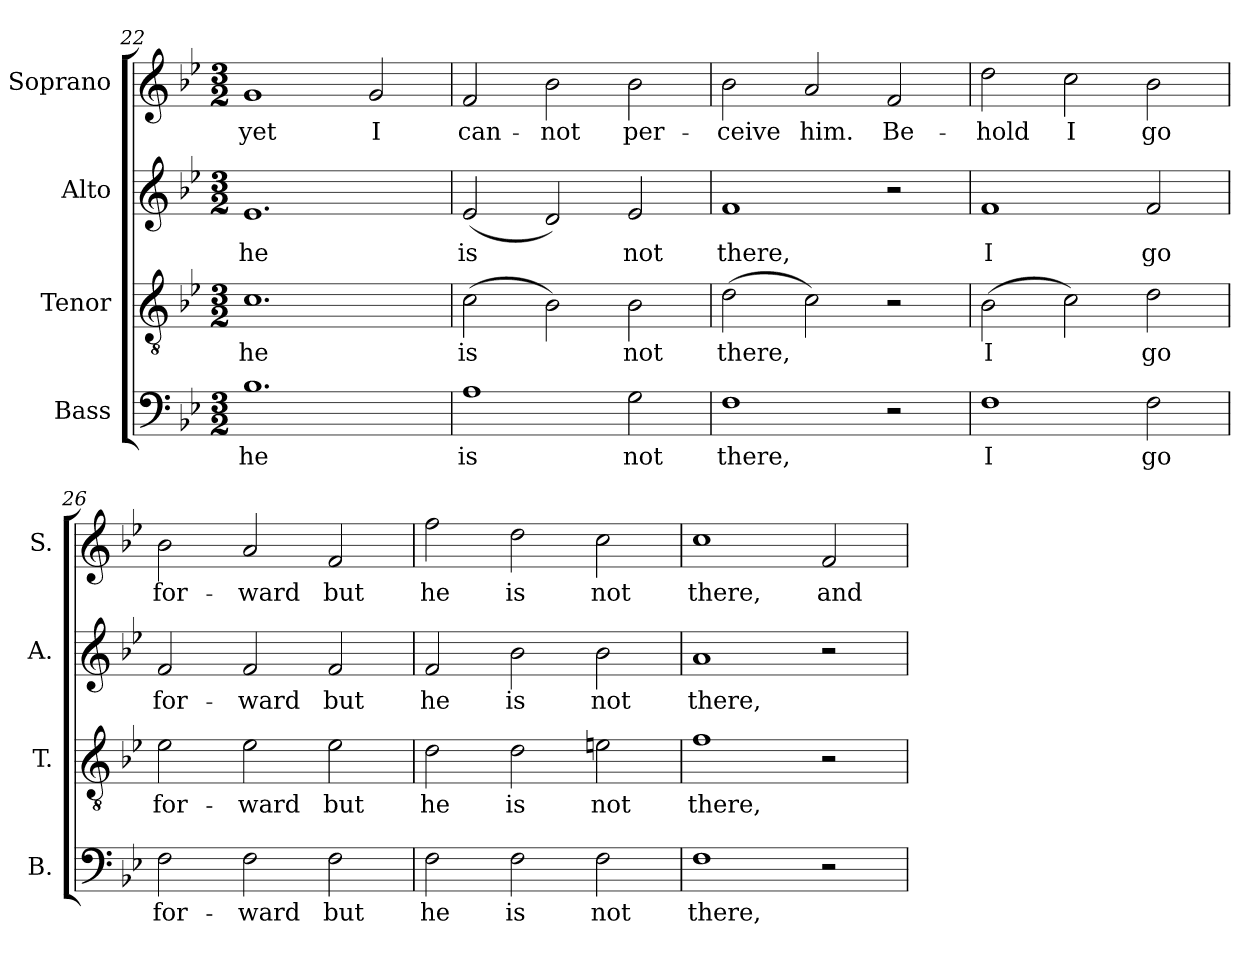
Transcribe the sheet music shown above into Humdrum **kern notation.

**kern	**text	**kern	**text	**kern	**text	**kern	**text
*part4	*part4	*part3	*part3	*part2	*part2	*part1	*part1
*staff4	*staff4	*staff3	*staff3	*staff2	*staff2	*staff1	*staff1
*I"Bass	*	*I"Tenor	*	*I"Alto	*	*I"Soprano	*
*I'B.	*	*I'T.	*	*I'A.	*	*I'S.	*
*clefF4	*	*clefGv2	*	*clefG2	*	*clefG2	*
*	*	*ITrd7c12	*	*	*	*	*
*k[b-e-]	*	*k[b-e-]	*	*k[b-e-]	*	*k[b-e-]	*
*B-:	*	*B-:	*	*B-:	*	*B-:	*
*M3/2	*	*M3/2	*	*M3/2	*	*M3/2	*
=22	=22	=22	=22	=22	=22	=22	=22
!	!LO:LY:b:color=#000000	!	!	!	!	!	!
!	!	!	!LO:LY:b:color=#000000	!	!	!	!
!	!	!	!	!	!LO:LY:b:color=#000000	!	!
!	!	!	!	!	!	!	!LO:LY:b:color=#000000
1.B-i	he	1.Ci	he	1.e-i	he	1gi	yet
!	!	!	!	!	!	!	!LO:LY:b:color=#000000
.	.	.	.	.	.	2gi/	I
=23	=23	=23	=23	=23	=23	=23	=23
!	!LO:LY:b:color=#000000	!	!	!	!	!	!
!	!	!	!LO:LY:b:color=#000000	!	!	!	!
!	!	!	!	!	!LO:LY:b:color=#000000	!	!
!	!	!	!	!	!	!	!LO:LY:b:color=#000000
1Ai	is	(2Ci\	is	(2e-i/	is	2fi/	can-
!	!	!	!	!	!	!	!LO:LY:b:color=#000000
.	.	2BB-i\)	.	2di/)	.	2b-i\	-not
!	!LO:LY:b:color=#000000	!	!	!	!	!	!
!	!	!	!LO:LY:b:color=#000000	!	!	!	!
!	!	!	!	!	!LO:LY:b:color=#000000	!	!
!	!	!	!	!	!	!	!LO:LY:b:color=#000000
2Gi\	not	2BB-i\	not	2e-i/	not	2b-i\	per-
=24	=24	=24	=24	=24	=24	=24	=24
!	!LO:LY:b:color=#000000	!	!	!	!	!	!
!	!	!	!LO:LY:b:color=#000000	!	!	!	!
!	!	!	!	!	!LO:LY:b:color=#000000	!	!
!	!	!	!	!	!	!	!LO:LY:b:color=#000000
1Fi	there,	(2Di\	there,	1fi	there,	2b-i\	-ceive
!	!	!	!	!	!	!	!LO:LY:b:color=#000000
.	.	2Ci\)	.	.	.	2ai/	him.
!	!	!	!	!	!	!	!LO:LY:b:color=#000000
2r	.	2r	.	2r	.	2fi/	Be-
=25	=25	=25	=25	=25	=25	=25	=25
!	!LO:LY:b:color=#000000	!	!	!	!	!	!
!	!	!	!LO:LY:b:color=#000000	!	!	!	!
!	!	!	!	!	!LO:LY:b:color=#000000	!	!
!	!	!	!	!	!	!	!LO:LY:b:color=#000000
1Fi	I	(2BB-i\	I	1fi	I	2ddi\	-hold
!	!	!	!	!	!	!	!LO:LY:b:color=#000000
.	.	2Ci\)	.	.	.	2cci\	I
!	!LO:LY:b:color=#000000	!	!	!	!	!	!
!	!	!	!LO:LY:b:color=#000000	!	!	!	!
!	!	!	!	!	!LO:LY:b:color=#000000	!	!
!	!	!	!	!	!	!	!LO:LY:b:color=#000000
2Fi\	go	2Di\	go	2fi/	go	2b-i\	go
=26	=26	=26	=26	=26	=26	=26	=26
!	!LO:LY:b:color=#000000	!	!	!	!	!	!
!	!	!	!LO:LY:b:color=#000000	!	!	!	!
!	!	!	!	!	!LO:LY:b:color=#000000	!	!
!	!	!	!	!	!	!	!LO:LY:b:color=#000000
2Fi\	for-	2E-i\	for-	2fi/	for-	2b-i\	for-
!	!LO:LY:b:color=#000000	!	!	!	!	!	!
!	!	!	!LO:LY:b:color=#000000	!	!	!	!
!	!	!	!	!	!LO:LY:b:color=#000000	!	!
!	!	!	!	!	!	!	!LO:LY:b:color=#000000
2Fi\	-ward	2E-i\	-ward	2fi/	-ward	2ai/	-ward
!	!LO:LY:b:color=#000000	!	!	!	!	!	!
!	!	!	!LO:LY:b:color=#000000	!	!	!	!
!	!	!	!	!	!LO:LY:b:color=#000000	!	!
!	!	!	!	!	!	!	!LO:LY:b:color=#000000
2Fi\	but	2E-i\	but	2fi/	but	2fi/	but
=27	=27	=27	=27	=27	=27	=27	=27
!	!LO:LY:b:color=#000000	!	!	!	!	!	!
!	!	!	!LO:LY:b:color=#000000	!	!	!	!
!	!	!	!	!	!LO:LY:b:color=#000000	!	!
!	!	!	!	!	!	!	!LO:LY:b:color=#000000
2Fi\	he	2Di\	he	2fi/	he	2ffi\	he
!	!LO:LY:b:color=#000000	!	!	!	!	!	!
!	!	!	!LO:LY:b:color=#000000	!	!	!	!
!	!	!	!	!	!LO:LY:b:color=#000000	!	!
!	!	!	!	!	!	!	!LO:LY:b:color=#000000
2Fi\	is	2Di\	is	2b-i\	is	2ddi\	is
!	!LO:LY:b:color=#000000	!	!	!	!	!	!
!	!	!	!LO:LY:b:color=#000000	!	!	!	!
!	!	!	!	!	!LO:LY:b:color=#000000	!	!
!	!	!	!	!	!	!	!LO:LY:b:color=#000000
2Fi\	not	2Eni\	not	2b-i\	not	2cci\	not
=28	=28	=28	=28	=28	=28	=28	=28
!	!LO:LY:b:color=#000000	!	!	!	!	!	!
!	!	!	!LO:LY:b:color=#000000	!	!	!	!
!	!	!	!	!	!LO:LY:b:color=#000000	!	!
!	!	!	!	!	!	!	!LO:LY:b:color=#000000
1Fi	there,	1Fi	there,	1ai	there,	1cci	there,
!	!	!	!	!	!	!	!LO:LY:b:color=#000000
2r	.	2r	.	2r	.	2fi/	and
=	=	=	=	=	=	=	=
*-	*-	*-	*-	*-	*-	*-	*-
